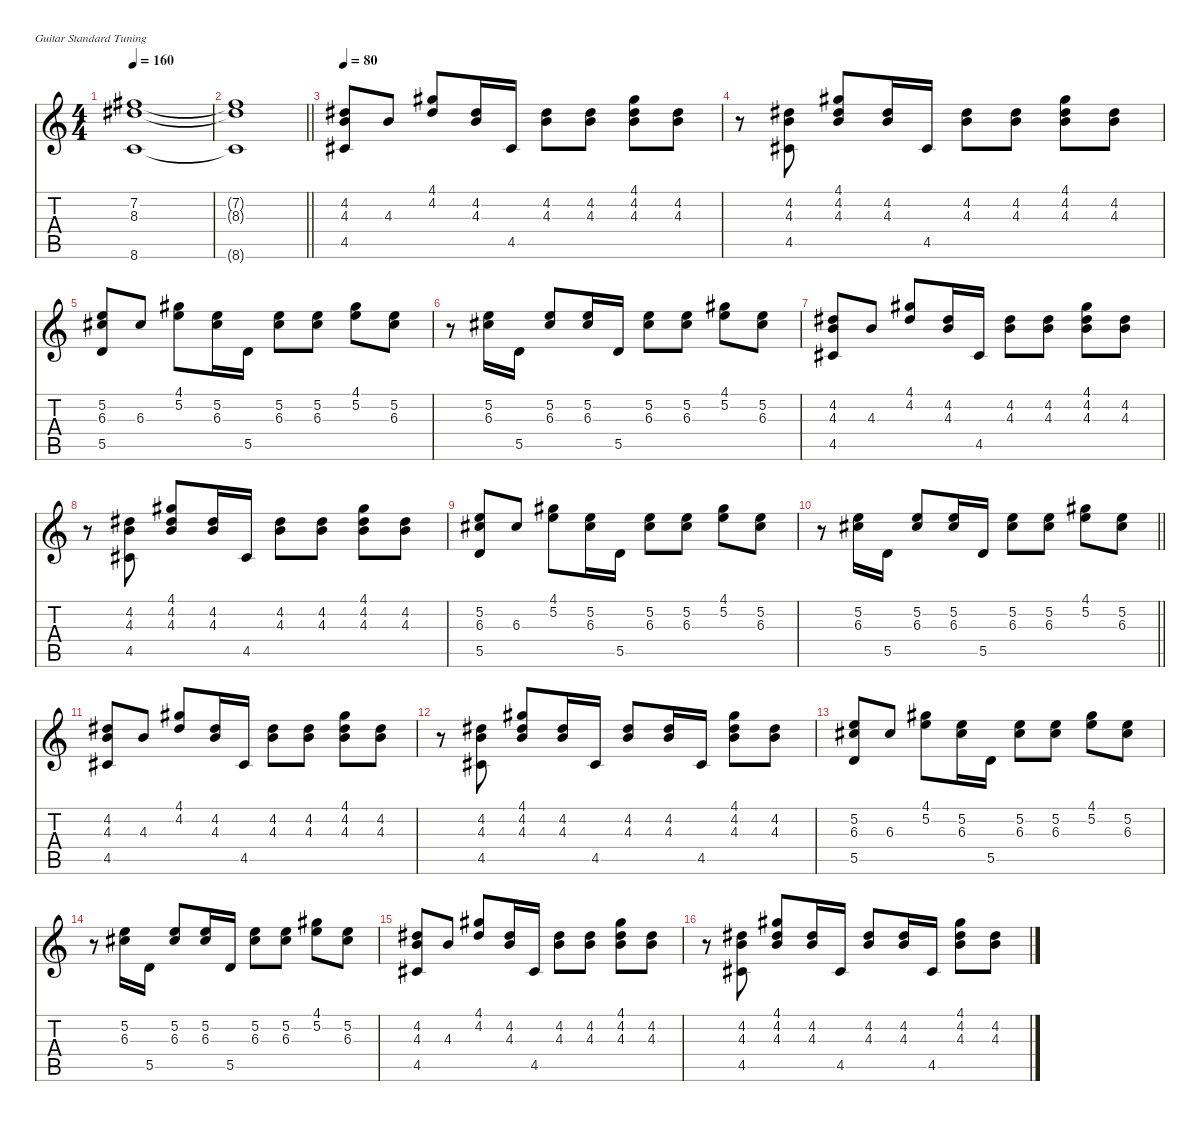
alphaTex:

\defaultSystemsLayout 4
\hideDynamics
\bracketExtendMode nobrackets
\singleTrackTrackNamePolicy hidden
\multiTrackTrackNamePolicy hidden
\firstSystemTrackNameMode fullname
\otherSystemsTrackNameOrientation horizontal
\track ("Guitar 2" "el.guit.") {instrument electricguitarclean}
\staff {score tabs}
\tuning (E4 B3 G3 D3 A2 E2)
\ts (4 4)
\tempo 160
\clef g2
\ks c
(7.2{t acc #} 8.3{t acc #} 8.6{t}).1{dy mf beam Up} |
\barLineRight lightlight
(7.2{t acc #} 8.3{t acc #} 8.6{t}).1{dy f beam Up} |
\tempo 80
(4.2{acc #} 4.3 4.5{acc #}).8{dy mf beam Up} 4.3.8{beam Up} (4.1{acc #} 4.2{acc #}).8{beam Up} (4.2{acc #} 4.3).16{beam Up} 4.5{acc #}.16{beam Up} (4.2{acc #} 4.3).8{beam Down} (4.2{acc #} 4.3).8{beam Down} (4.1{acc #} 4.2{acc #} 4.3).8{beam Down} (4.2{acc #} 4.3).8{beam Down} |
r.8{beam Down} (4.2{acc #} 4.3 4.5{acc #}).8{beam Up} (4.1{acc #} 4.2{acc #} 4.3).8{beam Up} (4.2{acc #} 4.3).16{beam Up} 4.5{acc #}.16{beam Up} (4.2{acc #} 4.3).8{beam Down} (4.2{acc #} 4.3).8{beam Down} (4.1{acc #} 4.2{acc #} 4.3).8{beam Down} (4.2{acc #} 4.3).8{beam Down} |
(5.2 6.3{acc #} 5.5).8{beam Up} 6.3{acc #}.8{beam Up} (4.1{acc #} 5.2).8{beam Down} (5.2 6.3{acc #}).16{beam Down} 5.5.16{beam Down} (5.2 6.3{acc #}).8{beam Down} (5.2 6.3{acc #}).8{beam Down} (4.1{acc #} 5.2).8{beam Down} (5.2 6.3{acc #}).8{beam Down} |
r.8{beam Down} (5.2 6.3{acc #}).16{beam Up} 5.5.16{beam Up} (5.2 6.3{acc #}).8{beam Up} (5.2 6.3{acc #}).16{beam Up} 5.5.16{beam Up} (5.2 6.3{acc #}).8{beam Down} (5.2 6.3{acc #}).8{beam Down} (4.1{acc #} 5.2).8{beam Down} (5.2 6.3{acc #}).8{beam Down} |
(4.2{acc #} 4.3 4.5{acc #}).8{beam Up} 4.3.8{beam Up} (4.1{acc #} 4.2{acc #}).8{beam Up} (4.2{acc #} 4.3).16{beam Up} 4.5{acc #}.16{beam Up} (4.2{acc #} 4.3).8{beam Down} (4.2{acc #} 4.3).8{beam Down} (4.1{acc #} 4.2{acc #} 4.3).8{beam Down} (4.2{acc #} 4.3).8{beam Down} |
r.8{beam Down} (4.2{acc #} 4.3 4.5{acc #}).8{beam Up} (4.1{acc #} 4.2{acc #} 4.3).8{beam Up} (4.2{acc #} 4.3).16{beam Up} 4.5{acc #}.16{beam Up} (4.2{acc #} 4.3).8{beam Down} (4.2{acc #} 4.3).8{beam Down} (4.1{acc #} 4.2{acc #} 4.3).8{beam Down} (4.2{acc #} 4.3).8{beam Down} |
(5.2 6.3{acc #} 5.5).8{beam Up} 6.3{acc #}.8{beam Up} (4.1{acc #} 5.2).8{beam Down} (5.2 6.3{acc #}).16{beam Down} 5.5.16{beam Down} (5.2 6.3{acc #}).8{beam Down} (5.2 6.3{acc #}).8{beam Down} (4.1{acc #} 5.2).8{beam Down} (5.2 6.3{acc #}).8{beam Down} |
\barLineRight lightlight
r.8{beam Down} (5.2 6.3{acc #}).16{beam Up} 5.5.16{beam Up} (5.2 6.3{acc #}).8{beam Up} (5.2 6.3{acc #}).16{beam Up} 5.5.16{beam Up} (5.2 6.3{acc #}).8{beam Down} (5.2 6.3{acc #}).8{beam Down} (4.1{acc #} 5.2).8{beam Down} (5.2 6.3{acc #}).8{beam Down} |
(4.2{acc #} 4.3 4.5{acc #}).8{beam Up} 4.3.8{beam Up} (4.1{acc #} 4.2{acc #}).8{beam Up} (4.2{acc #} 4.3).16{beam Up} 4.5{acc #}.16{beam Up} (4.2{acc #} 4.3).8{beam Down} (4.2{acc #} 4.3).8{beam Down} (4.1{acc #} 4.2{acc #} 4.3).8{beam Down} (4.2{acc #} 4.3).8{beam Down} |
r.8{beam Down} (4.2{acc #} 4.3 4.5{acc #}).8{beam Up} (4.1{acc #} 4.2{acc #} 4.3).8{beam Up} (4.2{acc #} 4.3).16{beam Up} 4.5{acc #}.16{beam Up} (4.2{acc #} 4.3).8{beam Up} (4.2{acc #} 4.3).16{beam Up} 4.5{acc #}.16{beam Up} (4.1{acc #} 4.2{acc #} 4.3).8{beam Down} (4.2{acc #} 4.3).8{beam Down} |
(5.2 6.3{acc #} 5.5).8{beam Up} 6.3{acc #}.8{beam Up} (4.1{acc #} 5.2).8{beam Down} (5.2 6.3{acc #}).16{beam Down} 5.5.16{beam Down} (5.2 6.3{acc #}).8{beam Down} (5.2 6.3{acc #}).8{beam Down} (4.1{acc #} 5.2).8{beam Down} (5.2 6.3{acc #}).8{beam Down} |
r.8{beam Down} (5.2 6.3{acc #}).16{beam Up} 5.5.16{beam Up} (5.2 6.3{acc #}).8{beam Up} (5.2 6.3{acc #}).16{beam Up} 5.5.16{beam Up} (5.2 6.3{acc #}).8{beam Down} (5.2 6.3{acc #}).8{beam Down} (4.1{acc #} 5.2).8{beam Down} (5.2 6.3{acc #}).8{beam Down} |
(4.2{acc #} 4.3 4.5{acc #}).8{beam Up} 4.3.8{beam Up} (4.1{acc #} 4.2{acc #}).8{beam Up} (4.2{acc #} 4.3).16{beam Up} 4.5{acc #}.16{beam Up} (4.2{acc #} 4.3).8{beam Down} (4.2{acc #} 4.3).8{beam Down} (4.1{acc #} 4.2{acc #} 4.3).8{beam Down} (4.2{acc #} 4.3).8{beam Down} |
r.8{beam Down} (4.2{acc #} 4.3 4.5{acc #}).8{beam Up} (4.1{acc #} 4.2{acc #} 4.3).8{beam Up} (4.2{acc #} 4.3).16{beam Up} 4.5{acc #}.16{beam Up} (4.2{acc #} 4.3).8{beam Up} (4.2{acc #} 4.3).16{beam Up} 4.5{acc #}.16{beam Up} (4.1{acc #} 4.2{acc #} 4.3).8{beam Down} (4.2{acc #} 4.3).8{beam Down}
